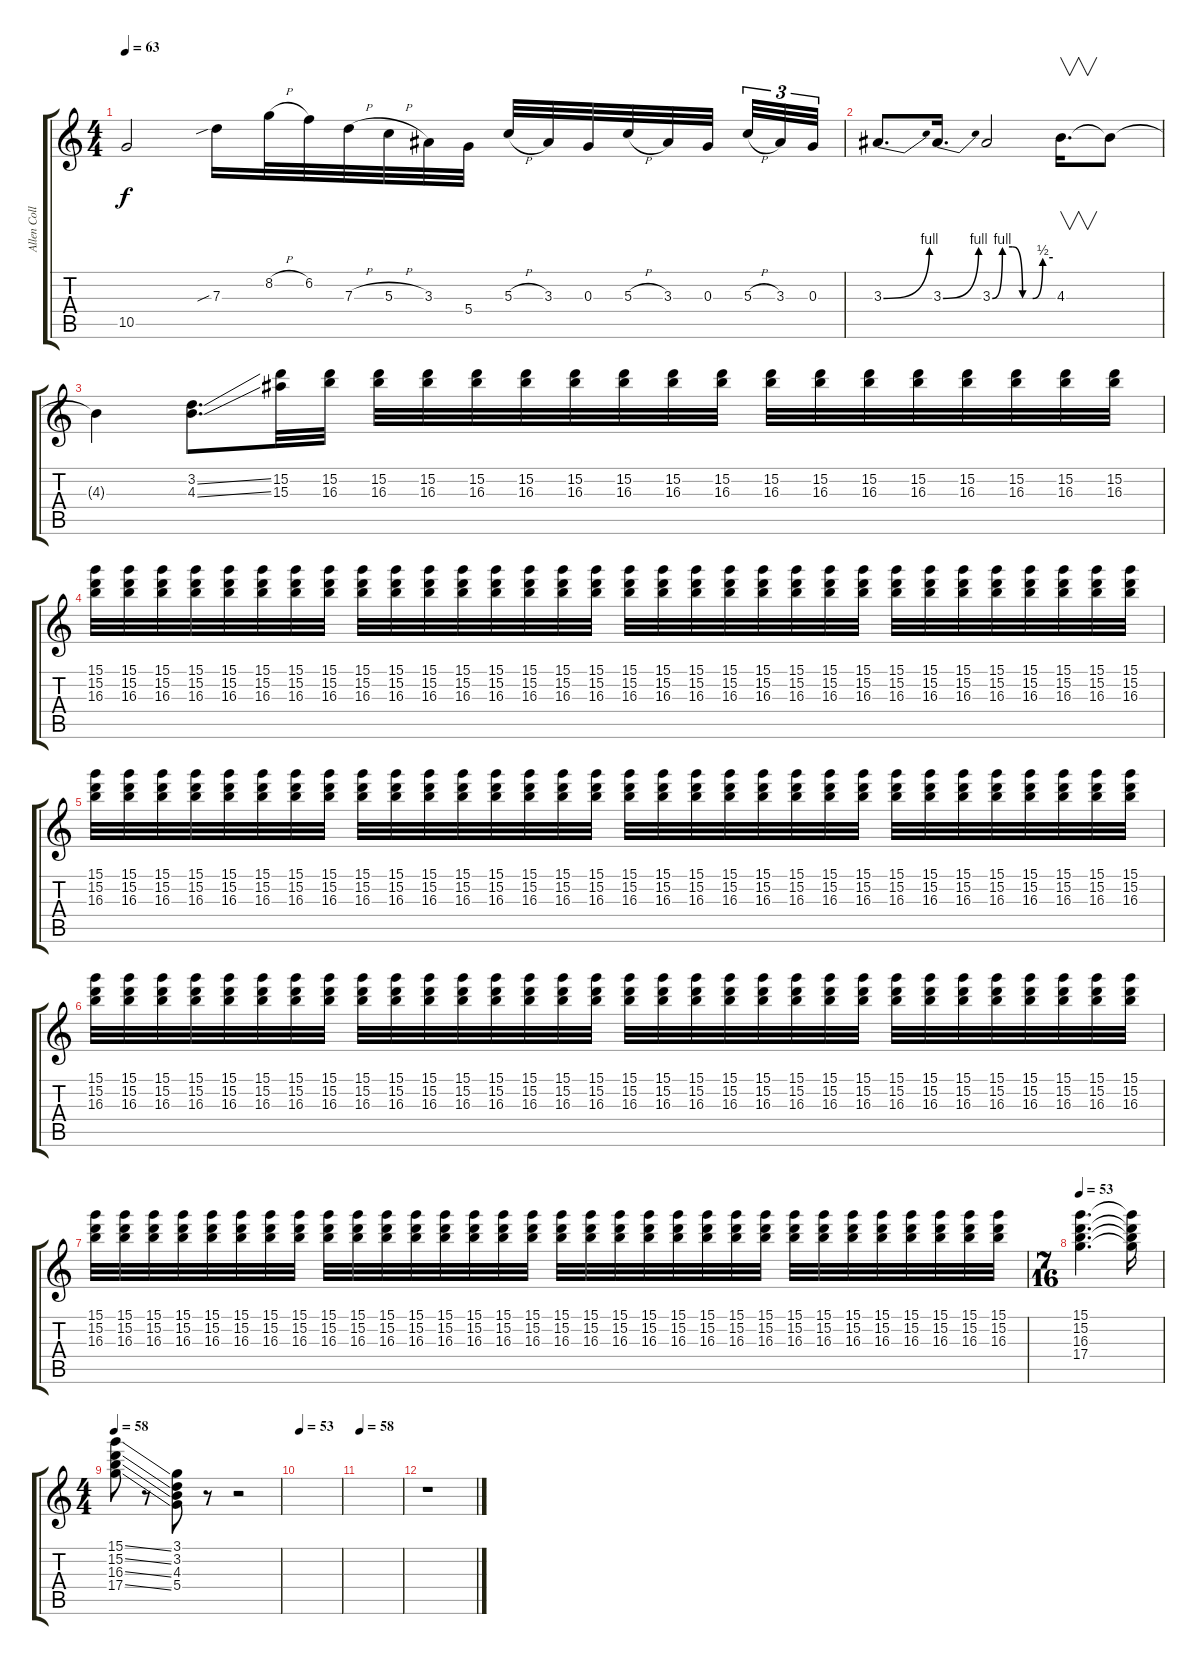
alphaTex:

\track ("Allen Collins (rhythm/solo guitar)" "Allen Coll") {instrument electricguitarjazz}
\staff {score tabs}
\tuning (E4 B3 G3 D3 A2 E2) {hide}
\ts (4 4)
\tempo 63
\clef g2
\ks c
10.5{t}.2{dy f} 7.3{sib}.16 8.2{h}.32 6.2.32 7.3{h}.32 5.3{h}.32 3.3.32 5.4.32 5.3{h}.32 3.3.32 0.3.32 5.3{h}.32 3.3.32 0.3.32{beam splitsecondary} 5.3{h}.32{tu (3 2)} 3.3.32{tu (3 2)} 0.3.32{tu (3 2)} |
3.3{be (bend 0 0 60 4)}.8{d} 3.3{be (bend 0 0 60 4)}.16{d} 3.3{be (custom 0 0 10 4 20 4 30 0 40 0 50 2 60 2)}.2 4.3.16{v d} 4.3{t}.8 |
4.3{t}.4{instrument distortionguitar} (3.2{ss} 4.3{ss}).8{d} (15.2 15.3).32 (15.2 16.3).32 (15.2 16.3).32 (15.2 16.3).32 (15.2 16.3).32 (15.2 16.3).32 (15.2 16.3).32 (15.2 16.3).32 (15.2 16.3).32 (15.2 16.3).32 (15.2 16.3).32 (15.2 16.3).32 (15.2 16.3).32 (15.2 16.3).32 (15.2 16.3).32 (15.2 16.3).32 (15.2 16.3).32 (15.2 16.3).32 |
(15.1 15.2 16.3).32 (15.1 15.2 16.3).32 (15.1 15.2 16.3).32 (15.1 15.2 16.3).32 (15.1 15.2 16.3).32 (15.1 15.2 16.3).32 (15.1 15.2 16.3).32 (15.1 15.2 16.3).32 (15.1 15.2 16.3).32 (15.1 15.2 16.3).32 (15.1 15.2 16.3).32 (15.1 15.2 16.3).32 (15.1 15.2 16.3).32 (15.1 15.2 16.3).32 (15.1 15.2 16.3).32 (15.1 15.2 16.3).32 (15.1 15.2 16.3).32 (15.1 15.2 16.3).32 (15.1 15.2 16.3).32 (15.1 15.2 16.3).32 (15.1 15.2 16.3).32 (15.1 15.2 16.3).32 (15.1 15.2 16.3).32 (15.1 15.2 16.3).32 (15.1 15.2 16.3).32 (15.1 15.2 16.3).32 (15.1 15.2 16.3).32 (15.1 15.2 16.3).32 (15.1 15.2 16.3).32 (15.1 15.2 16.3).32 (15.1 15.2 16.3).32 (15.1 15.2 16.3).32 |
(15.1 15.2 16.3).32 (15.1 15.2 16.3).32 (15.1 15.2 16.3).32 (15.1 15.2 16.3).32 (15.1 15.2 16.3).32 (15.1 15.2 16.3).32 (15.1 15.2 16.3).32 (15.1 15.2 16.3).32 (15.1 15.2 16.3).32 (15.1 15.2 16.3).32 (15.1 15.2 16.3).32 (15.1 15.2 16.3).32 (15.1 15.2 16.3).32 (15.1 15.2 16.3).32 (15.1 15.2 16.3).32 (15.1 15.2 16.3).32 (15.1 15.2 16.3).32 (15.1 15.2 16.3).32 (15.1 15.2 16.3).32 (15.1 15.2 16.3).32 (15.1 15.2 16.3).32 (15.1 15.2 16.3).32 (15.1 15.2 16.3).32 (15.1 15.2 16.3).32 (15.1 15.2 16.3).32 (15.1 15.2 16.3).32 (15.1 15.2 16.3).32 (15.1 15.2 16.3).32 (15.1 15.2 16.3).32 (15.1 15.2 16.3).32 (15.1 15.2 16.3).32 (15.1 15.2 16.3).32 |
(15.1 15.2 16.3).32 (15.1 15.2 16.3).32 (15.1 15.2 16.3).32 (15.1 15.2 16.3).32 (15.1 15.2 16.3).32 (15.1 15.2 16.3).32 (15.1 15.2 16.3).32 (15.1 15.2 16.3).32 (15.1 15.2 16.3).32 (15.1 15.2 16.3).32 (15.1 15.2 16.3).32 (15.1 15.2 16.3).32 (15.1 15.2 16.3).32 (15.1 15.2 16.3).32 (15.1 15.2 16.3).32 (15.1 15.2 16.3).32 (15.1 15.2 16.3).32 (15.1 15.2 16.3).32 (15.1 15.2 16.3).32 (15.1 15.2 16.3).32 (15.1 15.2 16.3).32 (15.1 15.2 16.3).32 (15.1 15.2 16.3).32 (15.1 15.2 16.3).32 (15.1 15.2 16.3).32 (15.1 15.2 16.3).32 (15.1 15.2 16.3).32 (15.1 15.2 16.3).32 (15.1 15.2 16.3).32 (15.1 15.2 16.3).32 (15.1 15.2 16.3).32 (15.1 15.2 16.3).32 |
(15.1 15.2 16.3).32 (15.1 15.2 16.3).32 (15.1 15.2 16.3).32 (15.1 15.2 16.3).32 (15.1 15.2 16.3).32 (15.1 15.2 16.3).32 (15.1 15.2 16.3).32 (15.1 15.2 16.3).32 (15.1 15.2 16.3).32 (15.1 15.2 16.3).32 (15.1 15.2 16.3).32 (15.1 15.2 16.3).32 (15.1 15.2 16.3).32 (15.1 15.2 16.3).32 (15.1 15.2 16.3).32 (15.1 15.2 16.3).32 (15.1 15.2 16.3).32 (15.1 15.2 16.3).32 (15.1 15.2 16.3).32 (15.1 15.2 16.3).32 (15.1 15.2 16.3).32 (15.1 15.2 16.3).32 (15.1 15.2 16.3).32 (15.1 15.2 16.3).32 (15.1 15.2 16.3).32 (15.1 15.2 16.3).32 (15.1 15.2 16.3).32 (15.1 15.2 16.3).32 (15.1 15.2 16.3).32 (15.1 15.2 16.3).32 (15.1 15.2 16.3).32 (15.1 15.2 16.3).32 |
\ts (7 16)
\tempo 53
(15.1 15.2 16.3 17.4).4{d} (15.1{t} 15.2{t} 16.3{t} 17.4{t}).16 |
\ts (4 4)
\tempo 58
(15.1{ss} 15.2{ss} 16.3{ss} 17.4{ss}).8 r.8 (3.1 3.2 4.3 5.4).8 r.8 r.2 |
\tempo 53
|
\tempo 58
|
r.1
